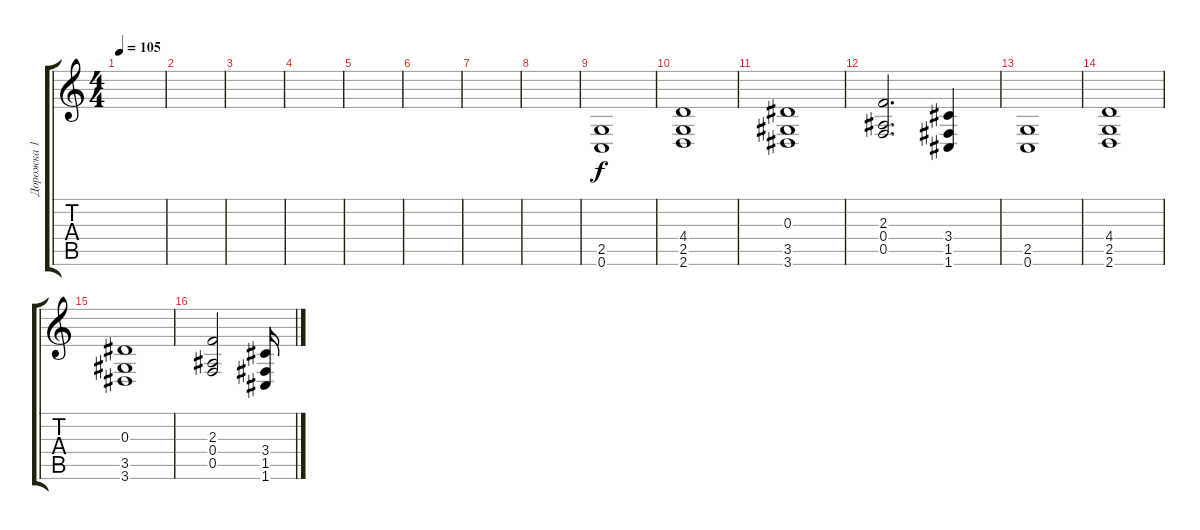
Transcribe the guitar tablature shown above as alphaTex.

\track ("Дорожка 1" "Дорожка 1") {instrument overdrivenguitar}
\staff {score tabs}
\tuning (C4 G3 Eb3 Bb2 F2 C2) {hide}
\ts (4 4)
\tempo 105
\clef g2
\ks c
|
|
|
|
|
|
|
|
(2.5 0.6).1 |
(4.4 2.5 2.6).1 |
(0.3 3.5 3.6).1 |
(2.3 0.4 0.5).2{d} (3.4 1.5 1.6).4 |
(2.5 0.6).1 |
(4.4 2.5 2.6).1 |
(0.3 3.5 3.6).1 |
(2.3 0.4 0.5).2 (3.4 1.5 1.6).16
